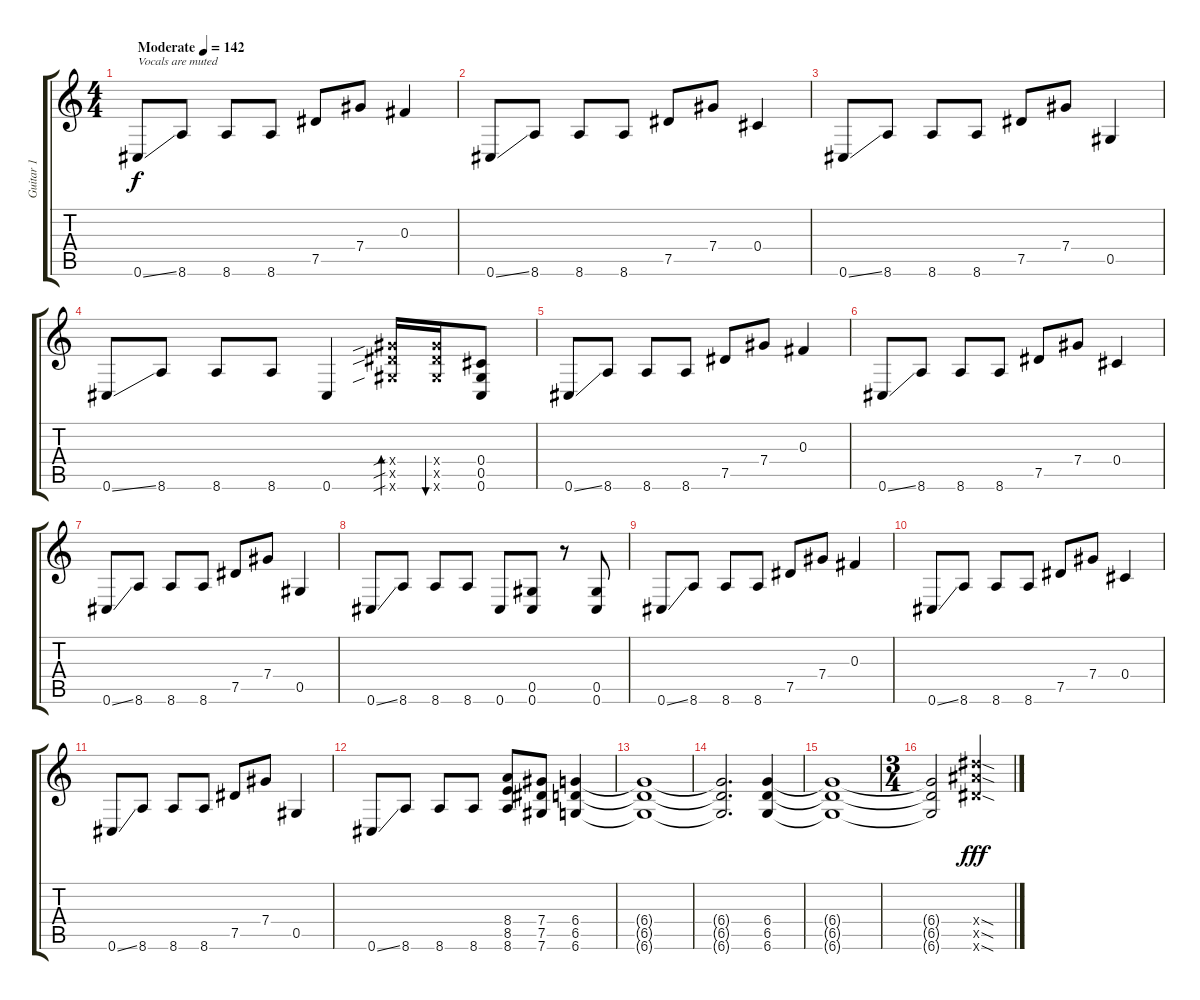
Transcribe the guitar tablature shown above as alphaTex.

\track ("Guitar 1" "Guitar 1") {instrument overdrivenguitar}
\staff {score tabs}
\tuning (Eb4 Bb3 Gb3 Db3 Ab2 Db2) {hide}
\ts (4 4)
\tempo (142 "Moderate")
\clef g2
\ks c
0.6{ss}.8{txt "Vocals are muted" dy f instrument overdrivenguitar} 8.6.8 8.6.8 8.6.8 7.5.8 7.4.8 0.3.4 |
0.6{ss}.8 8.6.8 8.6.8 8.6.8 7.5.8 7.4.8 0.4.4 |
0.6{ss}.8 8.6.8 8.6.8 8.6.8 7.5.8 7.4.8 0.5.4 |
0.6{ss}.8 8.6.8 8.6.8 8.6.8 0.6.4 (7.4{sib x} 7.5{sib x} 7.6{sib x}).16{bd 120} (7.4{x} 7.5{x} 7.6{x}).16{bu 120} (0.4 0.5 0.6).8 |
0.6{ss}.8 8.6.8 8.6.8 8.6.8 7.5.8 7.4.8 0.3.4 |
0.6{ss}.8 8.6.8 8.6.8 8.6.8 7.5.8 7.4.8 0.4.4 |
0.6{ss}.8 8.6.8 8.6.8 8.6.8 7.5.8 7.4.8 0.5.4 |
0.6{ss}.8 8.6.8 8.6.8 8.6.8 0.6.8 (0.5 0.6).8 r.8 (0.5 0.6).8 |
0.6{ss}.8 8.6.8 8.6.8 8.6.8 7.5.8 7.4.8 0.3.4 |
0.6{ss}.8 8.6.8 8.6.8 8.6.8 7.5.8 7.4.8 0.4.4 |
0.6{ss}.8 8.6.8 8.6.8 8.6.8 7.5.8 7.4.8 0.5.4 |
0.6{ss}.8 8.6.8 8.6.8 8.6.8 (8.4 8.5 8.6).8 (7.4 7.5 7.6).8 (6.4 6.5 6.6).4 |
(6.4{t} 6.5{t} 6.6{t}).1 |
(6.4{t} 6.5{t} 6.6{t}).2{d} (6.4 6.5 6.6).4 |
(6.4{t} 6.5{t} 6.6{t}).1 |
\ts (3 4)
(6.4{t} 6.5{t} 6.6{t}).2 (14.4{sod x} 14.5{sod x} 14.6{sod x}).4{dy fff}
